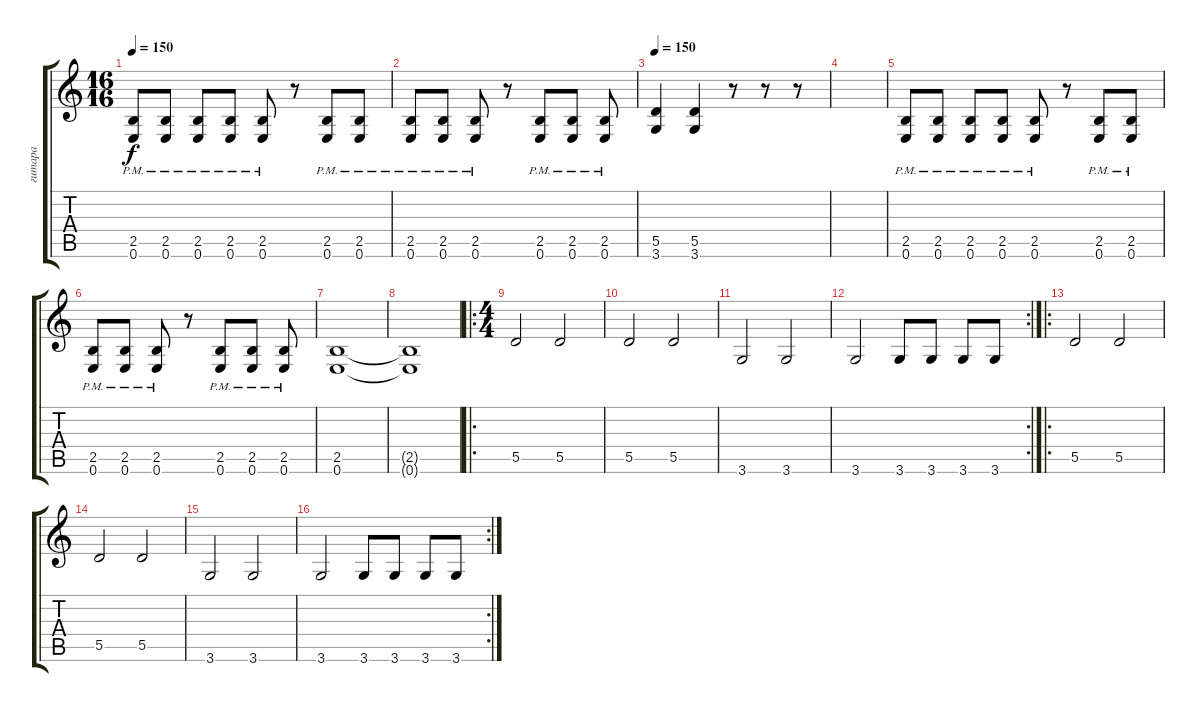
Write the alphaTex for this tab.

\track ("гитара" "гитара") {instrument distortionguitar}
\staff {score tabs}
\tuning (E4 B3 G3 D3 A2 E2) {hide}
\ts (16 16)
\tempo 150
\clef g2
\ks c
(2.5{pm} 0.6{pm}).8{dy f} (2.5{pm} 0.6{pm}).8 (2.5{pm} 0.6{pm}).8 (2.5{pm} 0.6{pm}).8 (2.5{pm} 0.6{pm}).8 r.8 (2.5{pm} 0.6{pm}).8 (2.5{pm} 0.6{pm}).8 |
(2.5{pm} 0.6{pm}).8 (2.5{pm} 0.6{pm}).8 (2.5{pm} 0.6{pm}).8 r.8 (2.5{pm} 0.6{pm}).8 (2.5{pm} 0.6{pm}).8 (2.5{pm} 0.6{pm}).8 |
\tempo 150
(5.5 3.6).4{instrument distortionguitar} (5.5 3.6).4 r.8 r.8 r.8 |
|
(2.5{pm} 0.6{pm}).8 (2.5{pm} 0.6{pm}).8 (2.5{pm} 0.6{pm}).8 (2.5{pm} 0.6{pm}).8 (2.5{pm} 0.6{pm}).8 r.8 (2.5{pm} 0.6{pm}).8 (2.5{pm} 0.6{pm}).8 |
(2.5{pm} 0.6{pm}).8 (2.5{pm} 0.6{pm}).8 (2.5{pm} 0.6{pm}).8 r.8 (2.5{pm} 0.6{pm}).8 (2.5{pm} 0.6{pm}).8 (2.5{pm} 0.6{pm}).8 |
(2.5 0.6).1 |
(2.5{t} 0.6{t}).1 |
\ro
\ts (4 4)
5.5.2{instrument acousticguitarnylon} 5.5.2 |
5.5.2{instrument acousticguitarnylon} 5.5.2 |
3.6.2 3.6.2 |
\rc 2
3.6.2 3.6.8 3.6.8 3.6.8 3.6.8 |
\ro
5.5.2{instrument acousticguitarnylon} 5.5.2 |
5.5.2{instrument acousticguitarnylon} 5.5.2 |
3.6.2 3.6.2 |
\rc 2
3.6.2 3.6.8 3.6.8 3.6.8 3.6.8
